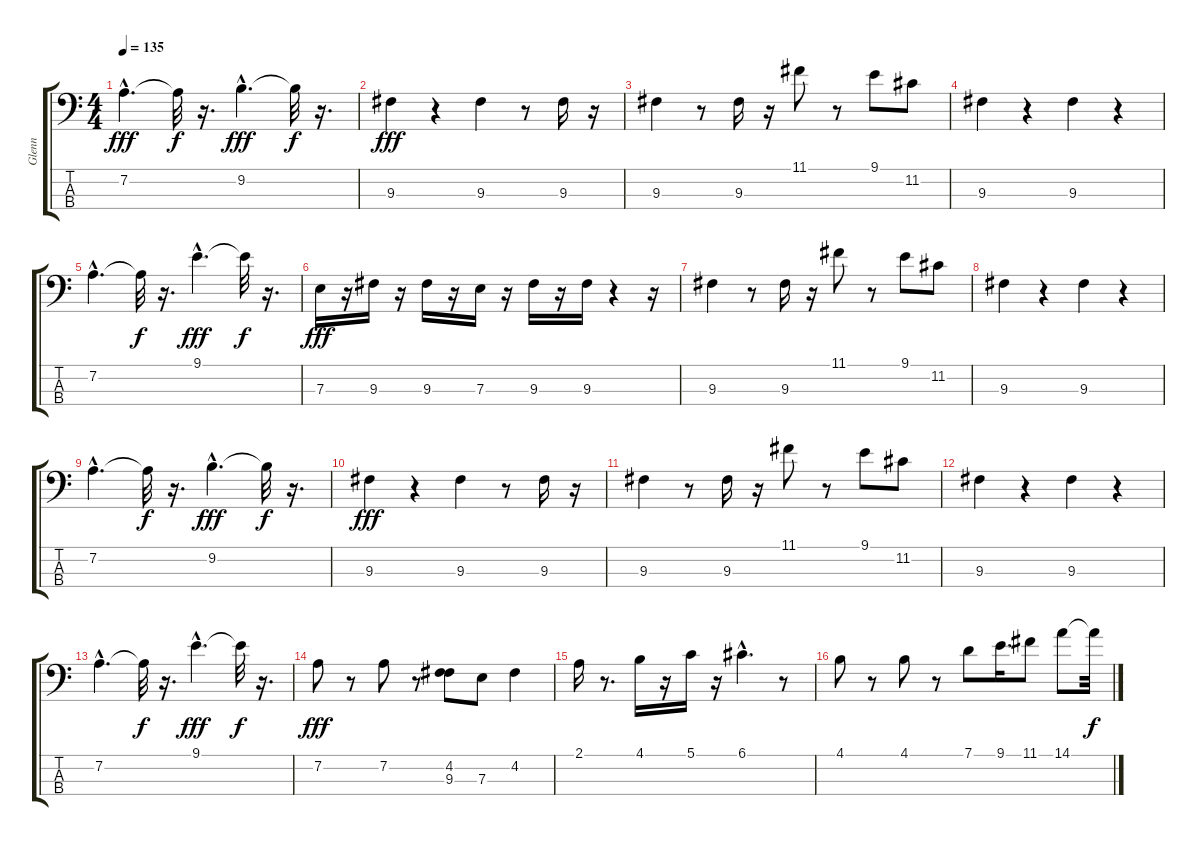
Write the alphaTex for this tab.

\track ("Glenn" "Glenn") {instrument electricbassfinger}
\staff {score tabs}
\tuning (G2 D2 A1 E1) {hide}
\ts (4 4)
\tempo 135
\clef f4
\ks c
7.2{hac}.4{d dy fff} 7.2{t}.32{dy f} r.16{d} 9.2{hac}.4{d dy fff} 9.2{t}.32{dy f} r.16{d} |
9.3.4{dy fff} r.4 9.3.4 r.8 9.3.16 r.16 |
9.3.4 r.8 9.3.16 r.16 11.1.8 r.8 9.1.8 11.2.8 |
9.3.4 r.4 9.3.4 r.4 |
7.2{hac}.4{d} 7.2{t}.32{dy f} r.16{d} 9.1{hac}.4{d dy fff} 9.1{t}.32{dy f} r.16{d} |
7.3.16{dy fff} r.16 9.3.16 r.16 9.3.16 r.16 7.3.16 r.16 9.3.16 r.16 9.3.16 r.4 r.16 |
9.3.4 r.8 9.3.16 r.16 11.1.8 r.8 9.1.8 11.2.8 |
9.3.4 r.4 9.3.4 r.4 |
7.2{hac}.4{d} 7.2{t}.32{dy f} r.16{d} 9.2{hac}.4{d dy fff} 9.2{t}.32{dy f} r.16{d} |
9.3.4{dy fff} r.4 9.3.4 r.8 9.3.16 r.16 |
9.3.4 r.8 9.3.16 r.16 11.1.8 r.8 9.1.8 11.2.8 |
9.3.4 r.4 9.3.4 r.4 |
7.2{hac}.4{d} 7.2{t}.32{dy f} r.16{d} 9.1{hac}.4{d dy fff} 9.1{t}.32{dy f} r.16{d} |
7.2.8{dy fff} r.8 7.2.8 r.8 (4.2 9.3).8 7.3.8 4.2.4 |
2.1.16 r.8{d} 4.1.16 r.16 5.1.16 r.16 6.1{hac}.4{d} r.8 |
4.1.8 r.8 4.1.8 r.8 7.1.8 9.1.16{d} 11.1.8 14.1.8 14.1{t}.32{dy f}
